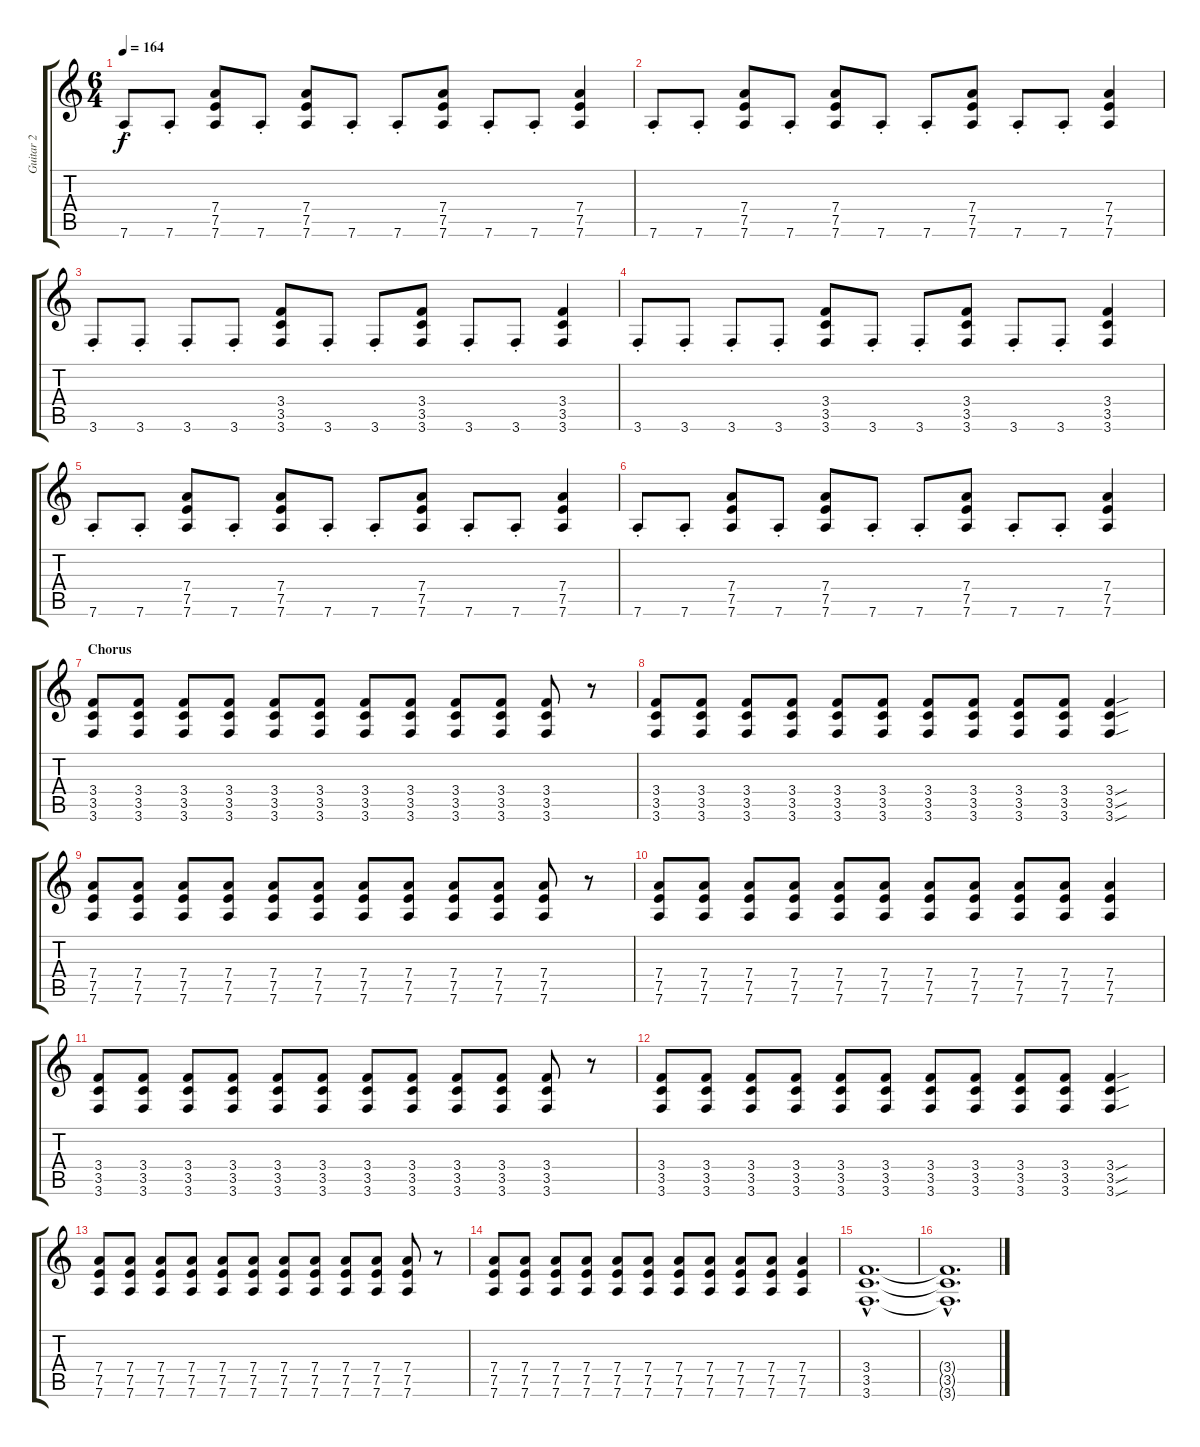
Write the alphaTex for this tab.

\track ("Guitar 2" "Guitar 2") {instrument distortionguitar}
\staff {score tabs}
\tuning (E4 B3 G3 D3 A2 D2) {hide}
\ts (6 4)
\tempo 164
\clef g2
\ks c
7.6{st}.8{dy f} 7.6{st}.8 (7.4 7.5 7.6).8 7.6{st}.8 (7.4 7.5 7.6).8 7.6{st}.8 7.6{st}.8 (7.4 7.5 7.6).8 7.6{st}.8 7.6{st}.8 (7.4 7.5 7.6).4 |
7.6{st}.8 7.6{st}.8 (7.4 7.5 7.6).8 7.6{st}.8 (7.4 7.5 7.6).8 7.6{st}.8 7.6{st}.8 (7.4 7.5 7.6).8 7.6{st}.8 7.6{st}.8 (7.4 7.5 7.6).4 |
3.6{st}.8 3.6{st}.8 3.6{st}.8 3.6{st}.8 (3.4 3.5 3.6).8 3.6{st}.8 3.6{st}.8 (3.4 3.5 3.6).8 3.6{st}.8 3.6{st}.8 (3.4 3.5 3.6).4 |
3.6{st}.8 3.6{st}.8 3.6{st}.8 3.6{st}.8 (3.4 3.5 3.6).8 3.6{st}.8 3.6{st}.8 (3.4 3.5 3.6).8 3.6{st}.8 3.6{st}.8 (3.4 3.5 3.6).4 |
7.6{st}.8 7.6{st}.8 (7.4 7.5 7.6).8 7.6{st}.8 (7.4 7.5 7.6).8 7.6{st}.8 7.6{st}.8 (7.4 7.5 7.6).8 7.6{st}.8 7.6{st}.8 (7.4 7.5 7.6).4 |
7.6{st}.8 7.6{st}.8 (7.4 7.5 7.6).8 7.6{st}.8 (7.4 7.5 7.6).8 7.6{st}.8 7.6{st}.8 (7.4 7.5 7.6).8 7.6{st}.8 7.6{st}.8 (7.4 7.5 7.6).4 |
\section ("" "Chorus")
(3.4 3.5 3.6).8 (3.4 3.5 3.6).8 (3.4 3.5 3.6).8 (3.4 3.5 3.6).8 (3.4 3.5 3.6).8 (3.4 3.5 3.6).8 (3.4 3.5 3.6).8 (3.4 3.5 3.6).8 (3.4 3.5 3.6).8 (3.4 3.5 3.6).8 (3.4 3.5 3.6).8 r.8 |
(3.4 3.5 3.6).8 (3.4 3.5 3.6).8 (3.4 3.5 3.6).8 (3.4 3.5 3.6).8 (3.4 3.5 3.6).8 (3.4 3.5 3.6).8 (3.4 3.5 3.6).8 (3.4 3.5 3.6).8 (3.4 3.5 3.6).8 (3.4 3.5 3.6).8 (3.4{sou} 3.5{sou} 3.6{sou}).4 |
(7.4 7.5 7.6).8 (7.4 7.5 7.6).8 (7.4 7.5 7.6).8 (7.4 7.5 7.6).8 (7.4 7.5 7.6).8 (7.4 7.5 7.6).8 (7.4 7.5 7.6).8 (7.4 7.5 7.6).8 (7.4 7.5 7.6).8 (7.4 7.5 7.6).8 (7.4 7.5 7.6).8 r.8 |
(7.4 7.5 7.6).8 (7.4 7.5 7.6).8 (7.4 7.5 7.6).8 (7.4 7.5 7.6).8 (7.4 7.5 7.6).8 (7.4 7.5 7.6).8 (7.4 7.5 7.6).8 (7.4 7.5 7.6).8 (7.4 7.5 7.6).8 (7.4 7.5 7.6).8 (7.4 7.5 7.6).4 |
(3.4 3.5 3.6).8 (3.4 3.5 3.6).8 (3.4 3.5 3.6).8 (3.4 3.5 3.6).8 (3.4 3.5 3.6).8 (3.4 3.5 3.6).8 (3.4 3.5 3.6).8 (3.4 3.5 3.6).8 (3.4 3.5 3.6).8 (3.4 3.5 3.6).8 (3.4 3.5 3.6).8 r.8 |
(3.4 3.5 3.6).8 (3.4 3.5 3.6).8 (3.4 3.5 3.6).8 (3.4 3.5 3.6).8 (3.4 3.5 3.6).8 (3.4 3.5 3.6).8 (3.4 3.5 3.6).8 (3.4 3.5 3.6).8 (3.4 3.5 3.6).8 (3.4 3.5 3.6).8 (3.4{sou} 3.5{sou} 3.6{sou}).4 |
(7.4 7.5 7.6).8 (7.4 7.5 7.6).8 (7.4 7.5 7.6).8 (7.4 7.5 7.6).8 (7.4 7.5 7.6).8 (7.4 7.5 7.6).8 (7.4 7.5 7.6).8 (7.4 7.5 7.6).8 (7.4 7.5 7.6).8 (7.4 7.5 7.6).8 (7.4 7.5 7.6).8 r.8 |
(7.4 7.5 7.6).8 (7.4 7.5 7.6).8 (7.4 7.5 7.6).8 (7.4 7.5 7.6).8 (7.4 7.5 7.6).8 (7.4 7.5 7.6).8 (7.4 7.5 7.6).8 (7.4 7.5 7.6).8 (7.4 7.5 7.6).8 (7.4 7.5 7.6).8 (7.4 7.5 7.6).4 |
(3.4{hac} 3.5{hac} 3.6{hac}).1{d volume 13 instrument acousticguitarsteel} |
(3.4{hac t} 3.5{hac t} 3.6{hac t}).1{d}
